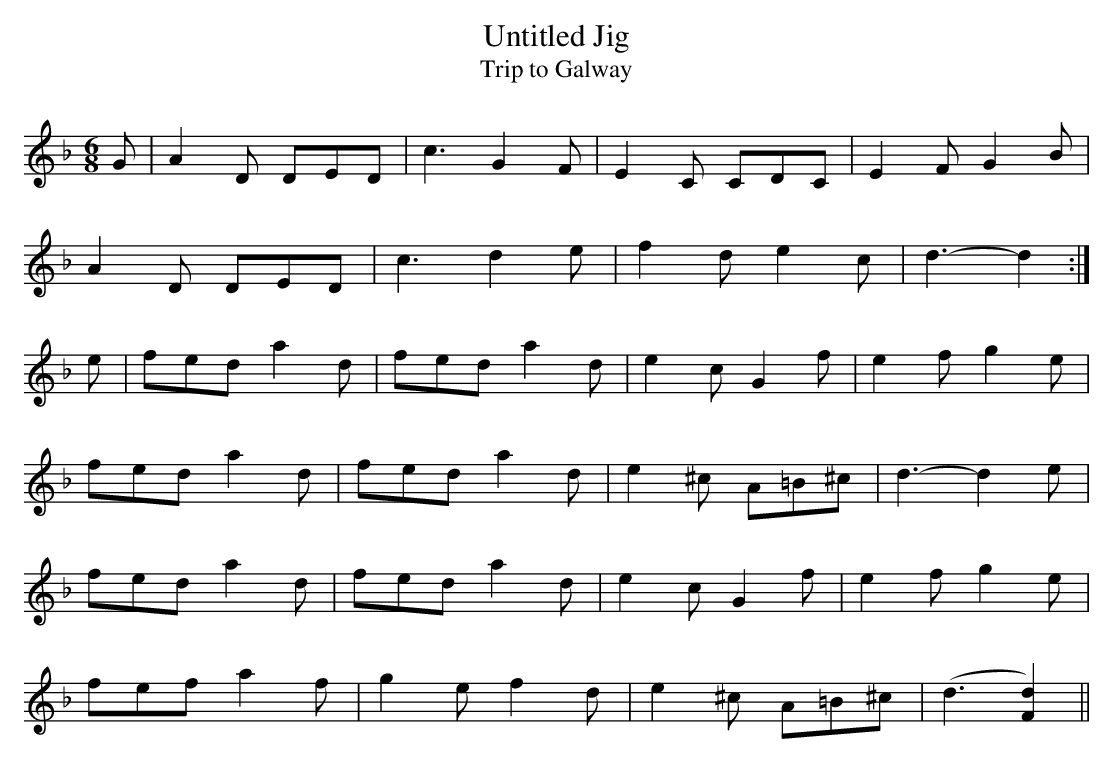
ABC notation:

X:1
T:Untitled Jig
T:Trip to Galway
M:6/8
L:1/8
K:Dm
G|A2D DED|c3 G2F|E2C CDC|E2F G2B|
A2D DED|c3 d2e|f2d e2c|d3-d2:|
e|fed a2d|fed a2d|e2c G2f|e2f g2e|
fed a2d|fed a2d|e2^c A=B^c|d3-d2 e|
fed a2d|fed a2d|e2cG2f|e2f g2e|
fef a2f| g2e f2d|e2^c A=B^c|(d3[F2d2])||
